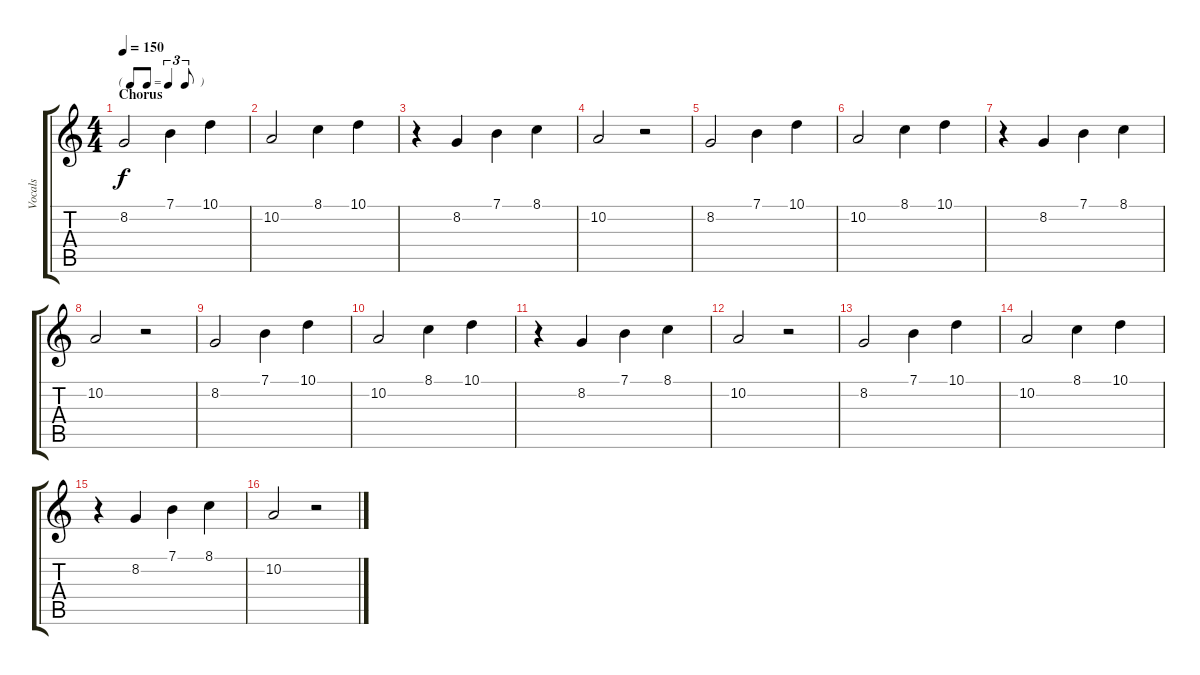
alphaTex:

\track ("Vocals" "Vocals") {instrument lead2sawtooth}
\staff {score tabs}
\tuning (E4 B3 G3 D3 A2 E2) {hide}
\ts (4 4)
\tf triplet8th
\section ("" "Chorus")
\tempo 150
\clef g2
\ks c
8.2.2{dy f} 7.1.4 10.1.4 |
10.2.2 8.1.4 10.1.4 |
r.4 8.2.4 7.1.4 8.1.4 |
10.2.2 r.2 |
8.2.2 7.1.4 10.1.4 |
10.2.2 8.1.4 10.1.4 |
r.4 8.2.4 7.1.4 8.1.4 |
10.2.2 r.2 |
8.2.2 7.1.4 10.1.4 |
10.2.2 8.1.4 10.1.4 |
r.4 8.2.4 7.1.4 8.1.4 |
10.2.2 r.2 |
8.2.2 7.1.4 10.1.4 |
10.2.2 8.1.4 10.1.4 |
r.4 8.2.4 7.1.4 8.1.4 |
10.2.2 r.2
